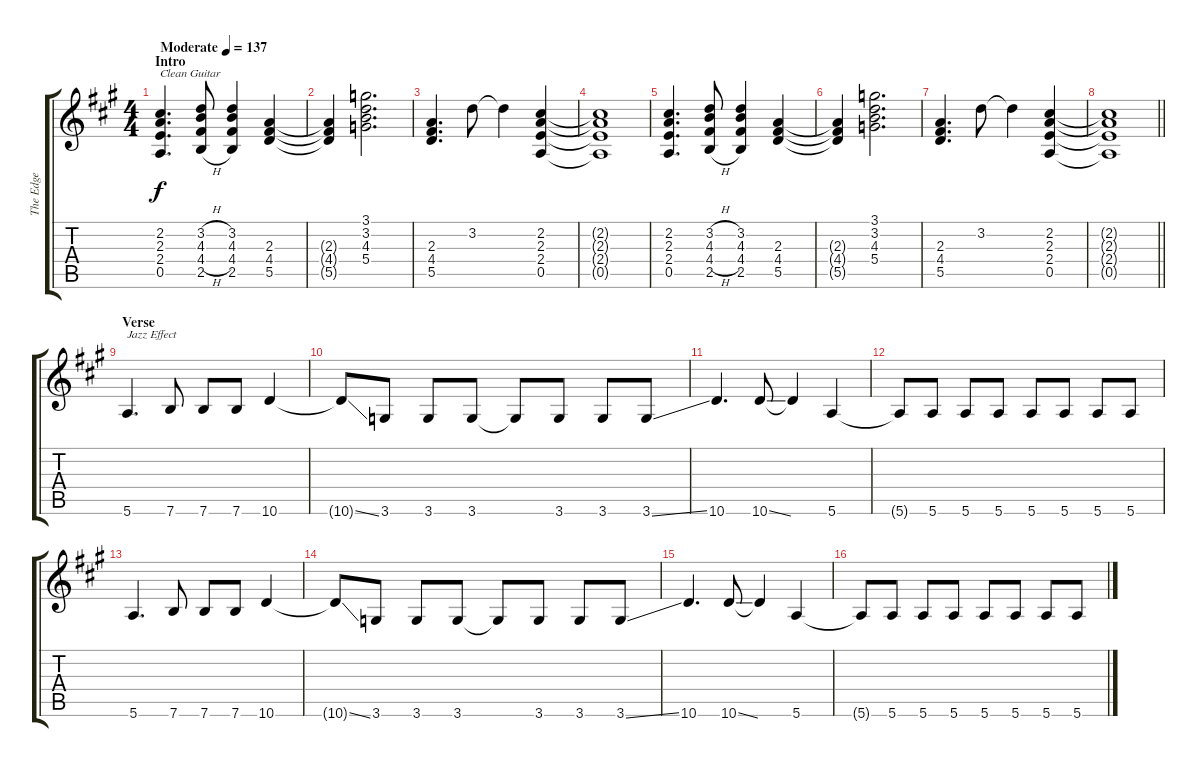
\track ("The Edge" "The Edge") {instrument electricguitarjazz}
\staff {score tabs}
\tuning (E4 B3 G3 D3 A2 E2) {hide}
\ts (4 4)
\section ("" "Intro")
\tempo (137 "Moderate")
\clef g2
\ks a
(2.2 2.3 2.4 0.5).4{d txt "Clean Guitar" dy f instrument electricguitarclean} (3.2{h} 4.3{h} 4.4{h} 2.5{h}).8 (3.2 4.3 4.4 2.5).4 (2.3 4.4 5.5).4 |
(2.3{t} 4.4{t} 5.5{t}).4 (3.1 3.2 4.3 5.4).2{d} |
(2.3 4.4 5.5).4{d} 3.2.8 3.2{t}.4 (2.2 2.3 2.4 0.5).4 |
(2.2{t} 2.3{t} 2.4{t} 0.5{t}).1 |
(2.2 2.3 2.4 0.5).4{d} (3.2{h} 4.3{h} 4.4{h} 2.5{h}).8 (3.2 4.3 4.4 2.5).4 (2.3 4.4 5.5).4 |
(2.3{t} 4.4{t} 5.5{t}).4 (3.1 3.2 4.3 5.4).2{d} |
(2.3 4.4 5.5).4{d} 3.2.8 3.2{t}.4 (2.2 2.3 2.4 0.5).4 |
\barLineRight lightlight
(2.2{t} 2.3{t} 2.4{t} 0.5{t}).1 |
\section ("" "Verse")
5.6.4{d txt "Jazz Effect" volume 16} 7.6.8 7.6.8 7.6.8 10.6.4 |
10.6{ss t}.8 3.6.8 3.6.8 3.6.8 3.6{t}.8 3.6.8 3.6.8 3.6{ss}.8 |
10.6.4{d} 10.6{ss}.8 10.6{t}.4 5.6.4 |
5.6{t}.8 5.6.8 5.6.8 5.6.8 5.6.8 5.6.8 5.6.8 5.6.8 |
5.6.4{d} 7.6.8 7.6.8 7.6.8 10.6.4 |
10.6{ss t}.8 3.6.8 3.6.8 3.6.8 3.6{t}.8 3.6.8 3.6.8 3.6{ss}.8 |
10.6.4{d} 10.6{ss}.8 10.6{t}.4 5.6.4 |
5.6{t}.8 5.6.8 5.6.8 5.6.8 5.6.8 5.6.8 5.6.8 5.6.8
